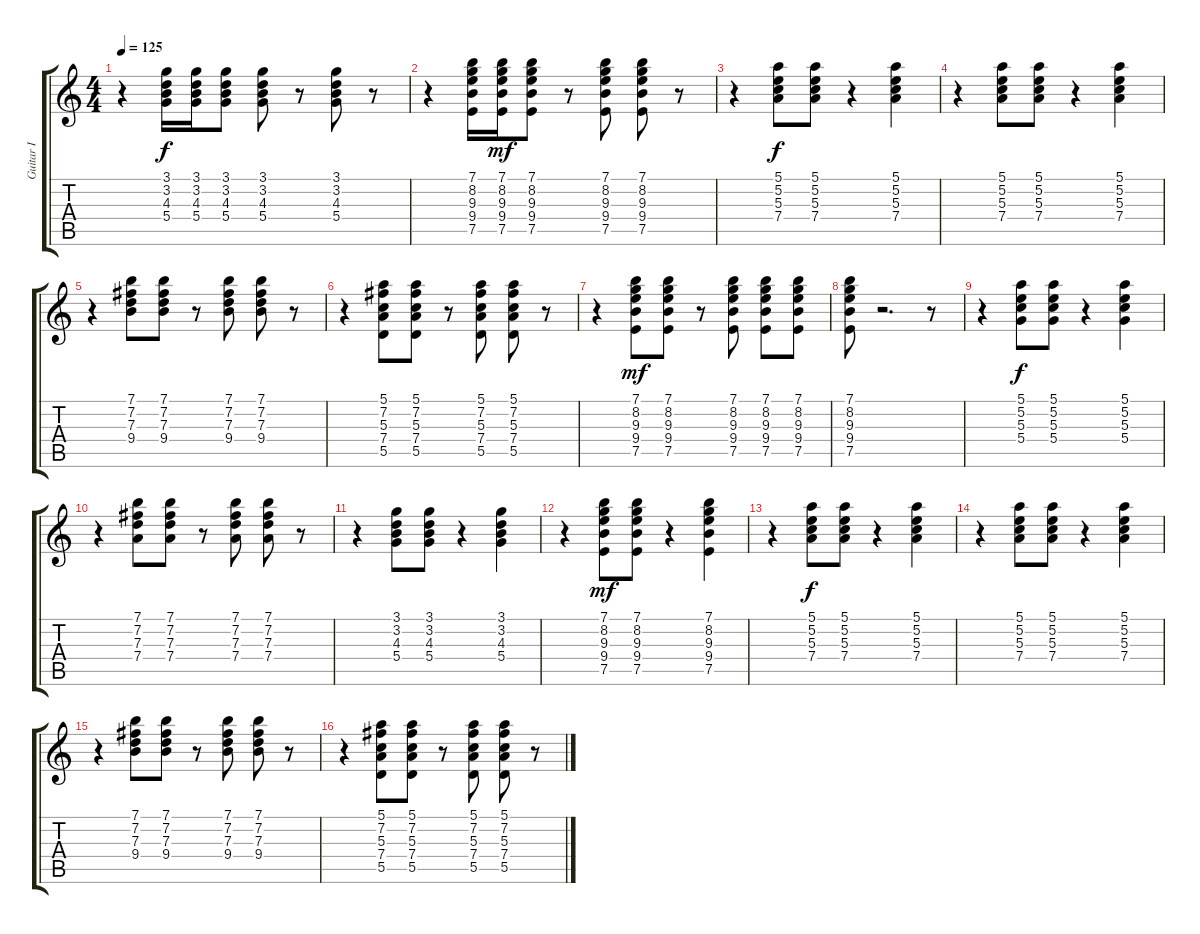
\track ("Guitar I" "Guitar I") {instrument electricguitarclean}
\staff {score tabs}
\tuning (E4 B3 G3 D3 A2 E2) {hide}
\ts (4 4)
\tempo 125
\clef g2
\ks c
r.4{dy f} (3.1 3.2 4.3 5.4).16 (3.1 3.2 4.3 5.4).16 (3.1 3.2 4.3 5.4).8 (3.1 3.2 4.3 5.4).8 r.8 (3.1 3.2 4.3 5.4).8 r.8 |
r.4 (7.1 8.2 9.3 9.4 7.5).16 (7.1 8.2 9.3 9.4 7.5).16{dy mf} (7.1 8.2 9.3 9.4 7.5).8 r.8 (7.1 8.2 9.3 9.4 7.5).8 (7.1 8.2 9.3 9.4 7.5).8 r.8 |
r.4 (5.1 5.2 5.3 7.4).8{dy f} (5.1 5.2 5.3 7.4).8 r.4 (5.1 5.2 5.3 7.4).4 |
r.4 (5.1 5.2 5.3 7.4).8 (5.1 5.2 5.3 7.4).8 r.4 (5.1 5.2 5.3 7.4).4 |
r.4 (7.1 7.2 7.3 9.4).8 (7.1 7.2 7.3 9.4).8 r.8 (7.1 7.2 7.3 9.4).8 (7.1 7.2 7.3 9.4).8 r.8 |
r.4 (5.1 7.2 5.3 7.4 5.5).8 (5.1 7.2 5.3 7.4 5.5).8 r.8 (5.1 7.2 5.3 7.4 5.5).8 (5.1 7.2 5.3 7.4 5.5).8 r.8 |
r.4 (7.1 8.2 9.3 9.4 7.5).8{dy mf} (7.1 8.2 9.3 9.4 7.5).8 r.8 (7.1 8.2 9.3 9.4 7.5).8 (7.1 8.2 9.3 9.4 7.5).8 (7.1 8.2 9.3 9.4 7.5).8 |
(7.1 8.2 9.3 9.4 7.5).8 r.2{d} r.8 |
r.4 (5.1 5.2 5.3 5.4).8{dy f} (5.1 5.2 5.3 5.4).8 r.4 (5.1 5.2 5.3 5.4).4 |
r.4 (7.1 7.2 7.3 7.4).8 (7.1 7.2 7.3 7.4).8 r.8 (7.1 7.2 7.3 7.4).8 (7.1 7.2 7.3 7.4).8 r.8 |
r.4 (3.1 3.2 4.3 5.4).8 (3.1 3.2 4.3 5.4).8 r.4 (3.1 3.2 4.3 5.4).4 |
r.4 (7.1 8.2 9.3 9.4 7.5).8{dy mf} (7.1 8.2 9.3 9.4 7.5).8 r.4 (7.1 8.2 9.3 9.4 7.5).4 |
r.4 (5.1 5.2 5.3 7.4).8{dy f} (5.1 5.2 5.3 7.4).8 r.4 (5.1 5.2 5.3 7.4).4 |
r.4 (5.1 5.2 5.3 7.4).8 (5.1 5.2 5.3 7.4).8 r.4 (5.1 5.2 5.3 7.4).4 |
r.4 (7.1 7.2 7.3 9.4).8 (7.1 7.2 7.3 9.4).8 r.8 (7.1 7.2 7.3 9.4).8 (7.1 7.2 7.3 9.4).8 r.8 |
r.4 (5.1 7.2 5.3 7.4 5.5).8 (5.1 7.2 5.3 7.4 5.5).8 r.8 (5.1 7.2 5.3 7.4 5.5).8 (5.1 7.2 5.3 7.4 5.5).8 r.8
